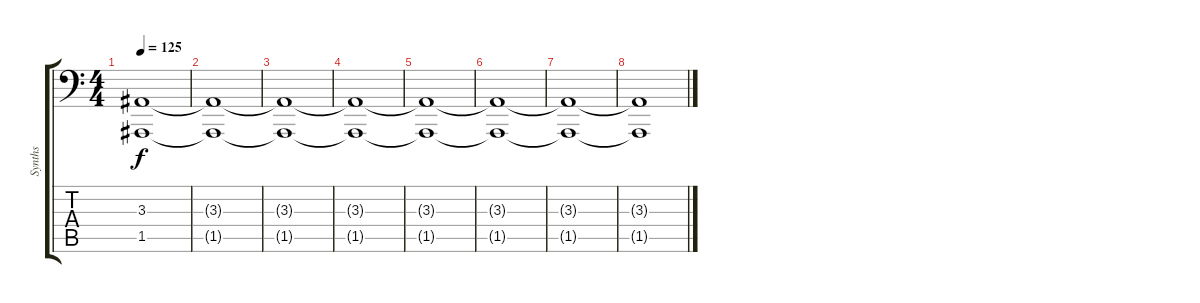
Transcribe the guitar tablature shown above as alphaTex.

\track ("Synths" "Synths") {instrument stringensemble1}
\staff {score tabs}
\tuning (E3 B2 G2 D2 A1 E1) {hide}
\ts (4 4)
\tempo 125
\clef f4
\ks c
(3.3 1.5).1{dy f} |
(3.3{t} 1.5{t}).1 |
(3.3{t} 1.5{t}).1 |
(3.3{t} 1.5{t}).1 |
(3.3{t} 1.5{t}).1 |
(3.3{t} 1.5{t}).1 |
(3.3{t} 1.5{t}).1 |
(3.3{t} 1.5{t}).1
